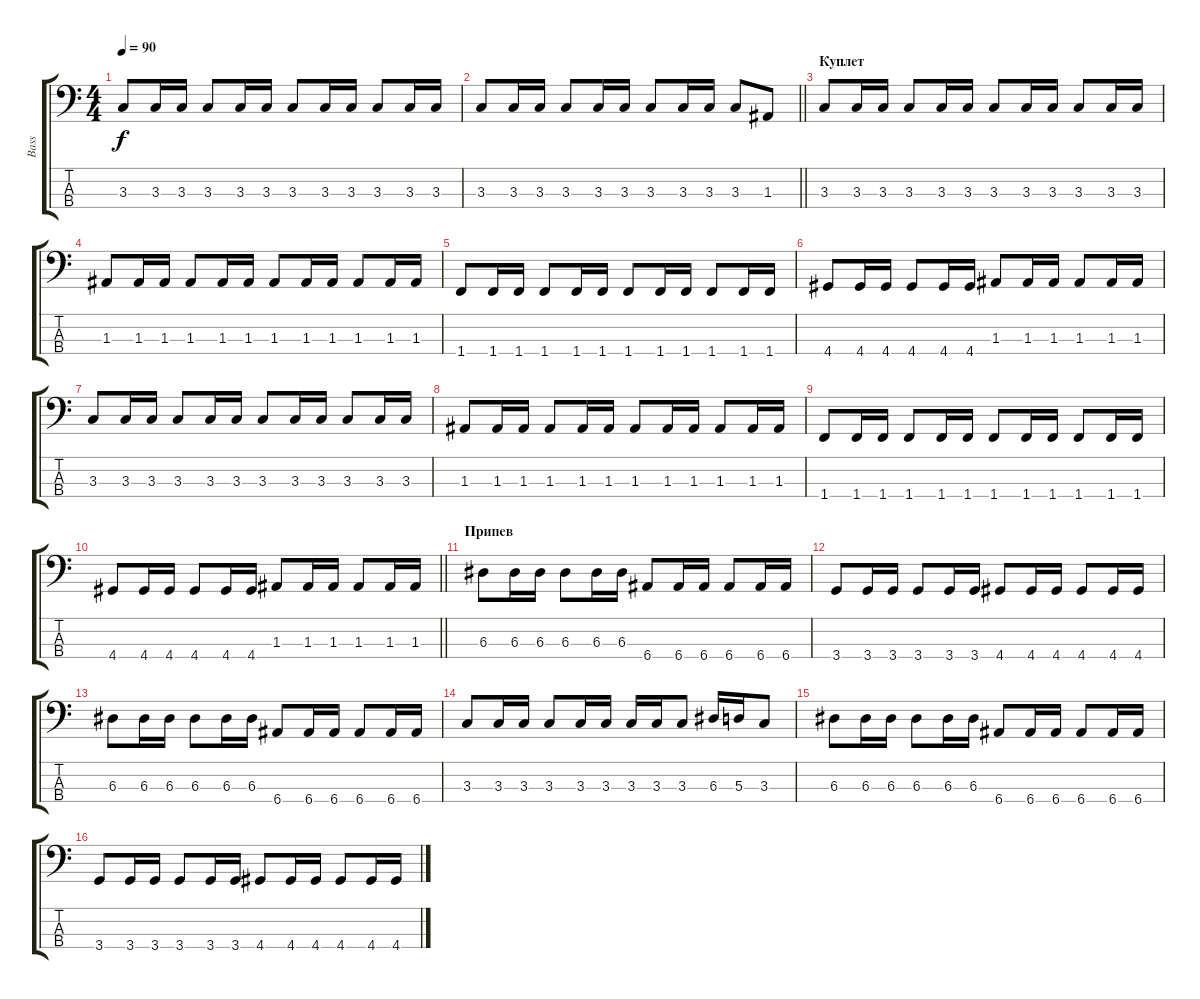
\track ("Bass" "Bass") {instrument electricbassfinger}
\staff {score tabs}
\tuning (G2 D2 A1 E1) {hide}
\ts (4 4)
\tempo 90
\clef f4
\ks c
3.3.8{dy f} 3.3.16 3.3.16 3.3.8 3.3.16 3.3.16 3.3.8 3.3.16 3.3.16 3.3.8 3.3.16 3.3.16 |
\barLineRight lightlight
3.3.8 3.3.16 3.3.16 3.3.8 3.3.16 3.3.16 3.3.8 3.3.16 3.3.16 3.3.8 1.3.8 |
\section ("" "Куплет ")
3.3.8 3.3.16 3.3.16 3.3.8 3.3.16 3.3.16 3.3.8 3.3.16 3.3.16 3.3.8 3.3.16 3.3.16 |
1.3.8 1.3.16 1.3.16 1.3.8 1.3.16 1.3.16 1.3.8 1.3.16 1.3.16 1.3.8 1.3.16 1.3.16 |
1.4.8 1.4.16 1.4.16 1.4.8 1.4.16 1.4.16 1.4.8 1.4.16 1.4.16 1.4.8 1.4.16 1.4.16 |
4.4.8 4.4.16 4.4.16 4.4.8 4.4.16 4.4.16 1.3.8 1.3.16 1.3.16 1.3.8 1.3.16 1.3.16 |
3.3.8 3.3.16 3.3.16 3.3.8 3.3.16 3.3.16 3.3.8 3.3.16 3.3.16 3.3.8 3.3.16 3.3.16 |
1.3.8 1.3.16 1.3.16 1.3.8 1.3.16 1.3.16 1.3.8 1.3.16 1.3.16 1.3.8 1.3.16 1.3.16 |
1.4.8 1.4.16 1.4.16 1.4.8 1.4.16 1.4.16 1.4.8 1.4.16 1.4.16 1.4.8 1.4.16 1.4.16 |
\barLineRight lightlight
4.4.8 4.4.16 4.4.16 4.4.8 4.4.16 4.4.16 1.3.8 1.3.16 1.3.16 1.3.8 1.3.16 1.3.16 |
\section ("" "Припев")
6.3.8 6.3.16 6.3.16 6.3.8 6.3.16 6.3.16 6.4.8 6.4.16 6.4.16 6.4.8 6.4.16 6.4.16 |
3.4.8 3.4.16 3.4.16 3.4.8 3.4.16 3.4.16 4.4.8 4.4.16 4.4.16 4.4.8 4.4.16 4.4.16 |
6.3.8 6.3.16 6.3.16 6.3.8 6.3.16 6.3.16 6.4.8 6.4.16 6.4.16 6.4.8 6.4.16 6.4.16 |
3.3.8 3.3.16 3.3.16 3.3.8 3.3.16 3.3.16 3.3.16 3.3.16 3.3.8 6.3.16 5.3.16 3.3.8 |
6.3.8 6.3.16 6.3.16 6.3.8 6.3.16 6.3.16 6.4.8 6.4.16 6.4.16 6.4.8 6.4.16 6.4.16 |
3.4.8 3.4.16 3.4.16 3.4.8 3.4.16 3.4.16 4.4.8 4.4.16 4.4.16 4.4.8 4.4.16 4.4.16
